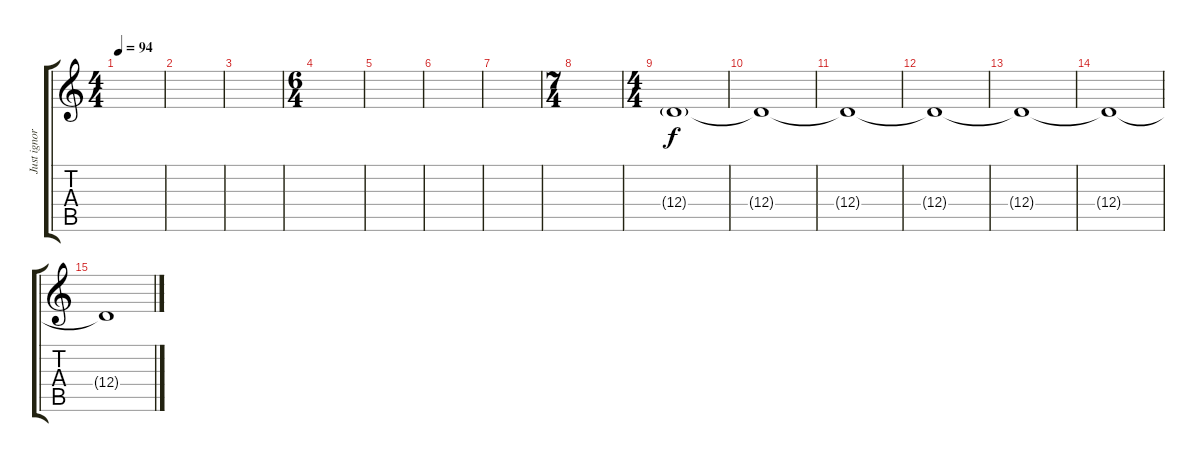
\track ("Just ignore this track" "Just ignor") {instrument voiceoohs}
\staff {score tabs}
\tuning (E4 B3 G3 D3 A2 D2) {hide}
\ts (4 4)
\tempo 94
\clef g2
\ks c
|
|
|
\ts (6 4)
|
|
|
|
\ts (7 4)
|
\ts (4 4)
12.4{g}.1 |
12.4{t}.1{dy f} |
12.4{t}.1 |
12.4{t}.1 |
12.4{t}.1 |
12.4{t}.1 |
12.4{t}.1
